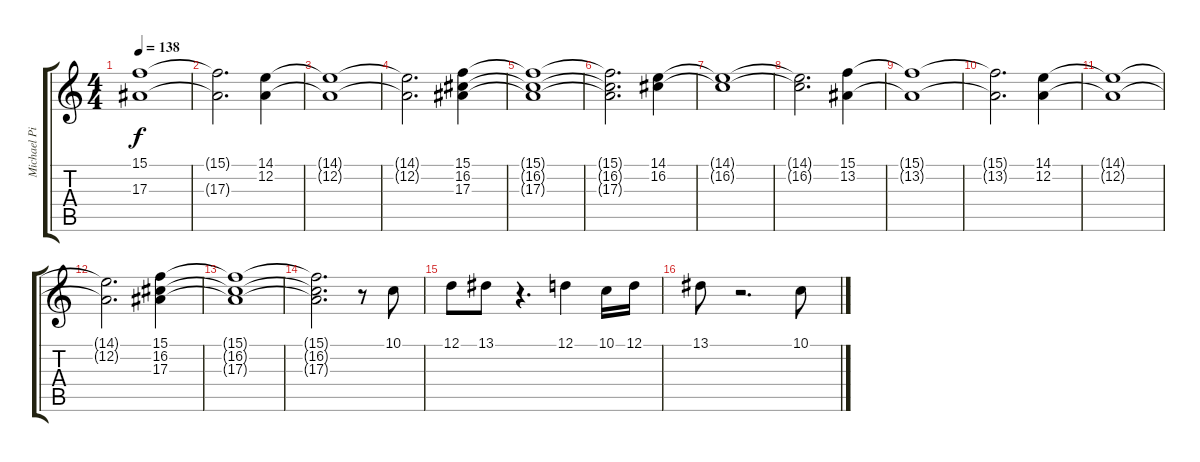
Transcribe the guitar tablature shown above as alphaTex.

\track ("Michael Pinnella" "Michael Pi") {instrument stringensemble1}
\staff {score tabs}
\tuning (D4 A3 F3 C3 G2 D2) {hide}
\ts (4 4)
\tempo 138
\clef g2
\ks c
(15.1{t} 17.3{t}).1{dy f} |
(15.1{t} 17.3{t}).2{d} (14.1 12.2).4 |
(14.1{t} 12.2{t}).1 |
(14.1{t} 12.2{t}).2{d} (15.1 16.2 17.3).4 |
(15.1{t} 16.2{t} 17.3{t}).1 |
(15.1{t} 16.2{t} 17.3{t}).2{d} (14.1 16.2).4 |
(14.1{t} 16.2{t}).1 |
(14.1{t} 16.2{t}).2{d} (15.1 13.2).4{volume 9} |
(15.1{t} 13.2{t}).1 |
(15.1{t} 13.2{t}).2{d} (14.1 12.2).4 |
(14.1{t} 12.2{t}).1 |
(14.1{t} 12.2{t}).2{d} (15.1 16.2 17.3).4 |
(15.1{t} 16.2{t} 17.3{t}).1 |
(15.1{t} 16.2{t} 17.3{t}).2{d} r.8{volume 11} 10.1.8 |
12.1.8 13.1.8 r.4{d} 12.1.4 10.1.16 12.1.16 |
13.1.8 r.2{d} 10.1.8
